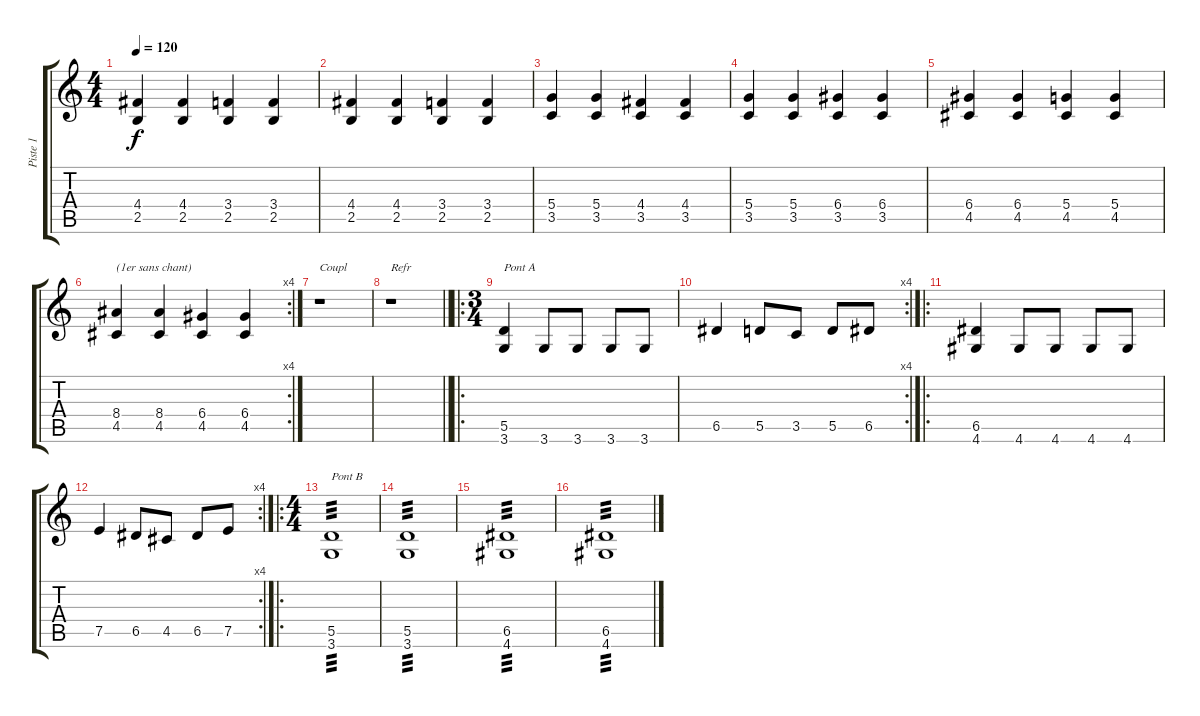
\track ("Piste 1" "Piste 1") {instrument distortionguitar}
\staff {score tabs}
\tuning (E4 B3 G3 D3 A2 E2) {hide}
\ts (4 4)
\tempo 120
\clef g2
\ks c
(4.4 2.5).4{dy f} (4.4 2.5).4 (3.4 2.5).4 (3.4 2.5).4 |
(4.4 2.5).4 (4.4 2.5).4 (3.4 2.5).4 (3.4 2.5).4 |
(5.4 3.5).4 (5.4 3.5).4 (4.4 3.5).4 (4.4 3.5).4 |
(5.4 3.5).4 (5.4 3.5).4 (6.4 3.5).4 (6.4 3.5).4 |
(6.4 4.5).4 (6.4 4.5).4 (5.4 4.5).4 (5.4 4.5).4 |
\rc 4
(8.4 4.5).4{txt "(1er sans chant)"} (8.4 4.5).4 (6.4 4.5).4 (6.4 4.5).4 |
r.1{txt "Coupl"} |
\barLineRight lightlight
r.1{txt "Refr"} |
\ro
\ts (3 4)
(5.5 3.6).4{txt "Pont A"} 3.6.8 3.6.8 3.6.8 3.6.8 |
\rc 4
6.5.4 5.5.8 3.5.8 5.5.8 6.5.8 |
\ro
(6.5 4.6).4 4.6.8 4.6.8 4.6.8 4.6.8 |
\rc 4
7.5.4 6.5.8 4.5.8 6.5.8 7.5.8 |
\ro
\ts (4 4)
(5.5 3.6).1{txt "Pont B" tp 3} |
(5.5 3.6).1{tp 3} |
(6.5 4.6).1{tp 3} |
(6.5 4.6).1{tp 3}
